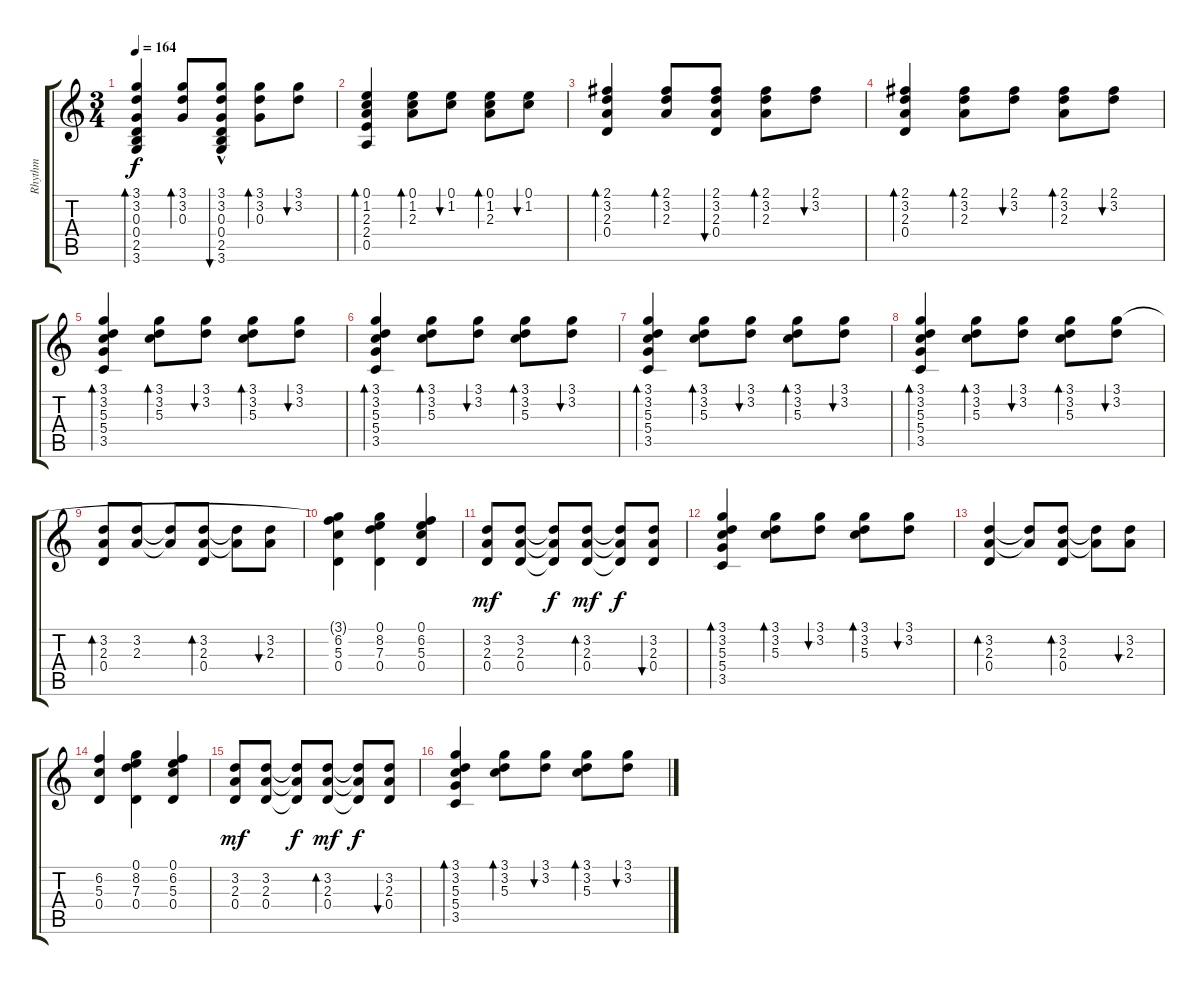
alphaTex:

\track ("Rhythm" "Rhythm") {instrument electricguitarjazz}
\staff {score tabs}
\tuning (E4 B3 G3 D3 A2 E2) {hide}
\ts (3 4)
\tempo 164
\clef g2
\ks c
(3.1 3.2 0.3 0.4 2.5 3.6).4{bd 60 dy f} (3.1 3.2 0.3).8{bd 30} (3.1{hac} 3.2 0.3 0.4 2.5 3.6).8{bu 60} (3.1 3.2 0.3).8{bd 30} (3.1 3.2).8{bu 60} |
(0.1 1.2 2.3 2.4 0.5).4{bd 60} (0.1 1.2 2.3).8{bd 30} (0.1 1.2).8{bu 60} (0.1 1.2 2.3).8{bd 30} (0.1 1.2).8{bu 60} |
(2.1 3.2 2.3 0.4).4{bd 60} (2.1 3.2 2.3).8{bd 30} (2.1 3.2 2.3 0.4).8{bu 60} (2.1 3.2 2.3).8{bd 30} (2.1 3.2).8{bu 60} |
(2.1 3.2 2.3 0.4).4{bd 60} (2.1 3.2 2.3).8{bd 30} (2.1 3.2).8{bu 60} (2.1 3.2 2.3).8{bd 30} (2.1 3.2).8{bu 60} |
(3.1 3.2 5.3 5.4 3.5).4{bd 60} (3.1 3.2 5.3).8{bd 30} (3.1 3.2).8{bu 60} (3.1 3.2 5.3).8{bd 30} (3.1 3.2).8{bu 60} |
(3.1 3.2 5.3 5.4 3.5).4{bd 60} (3.1 3.2 5.3).8{bd 30} (3.1 3.2).8{bu 60} (3.1 3.2 5.3).8{bd 30} (3.1 3.2).8{bu 60} |
(3.1 3.2 5.3 5.4 3.5).4{bd 60} (3.1 3.2 5.3).8{bd 30} (3.1 3.2).8{bu 60} (3.1 3.2 5.3).8{bd 30} (3.1 3.2).8{bu 60} |
(3.1 3.2 5.3 5.4 3.5).4{bd 60} (3.1 3.2 5.3).8{bd 30} (3.1 3.2).8{bu 60} (3.1 3.2 5.3).8{bd 30} (3.1 3.2).8{bu 60} |
(3.2 2.3 0.4).8{bd 60} (3.2 2.3).8 (3.2{t} 2.3{t}).8 (3.2 2.3 0.4).8{bd 60} (3.2{t} 2.3{t}).8 (3.2 2.3).8{bu 60} |
(3.1{t} 6.2 5.3 0.4).4 (0.1 8.2 7.3 0.4).4 (0.1 6.2 5.3 0.4).4 |
(3.2 2.3 0.4).8{dy mf} (3.2 2.3 0.4).8 (3.2{t} 2.3{t} 0.4{t}).8{dy f} (3.2 2.3 0.4).8{bd 60 dy mf} (3.2{t} 2.3{t} 0.4{t}).8{dy f} (3.2 2.3 0.4).8{bu 60} |
(3.1 3.2 5.3 5.4 3.5).4{bd 60} (3.1 3.2 5.3).8{bd 30} (3.1 3.2).8{bu 60} (3.1 3.2 5.3).8{bd 30} (3.1 3.2).8{bu 60} |
(3.2 2.3 0.4).4{bd 60} (3.2{t} 2.3{t}).8 (3.2 2.3 0.4).8{bd 60} (3.2{t} 2.3{t}).8 (3.2 2.3).8{bu 60} |
(6.2 5.3 0.4).4 (0.1 8.2 7.3 0.4).4 (0.1 6.2 5.3 0.4).4 |
(3.2 2.3 0.4).8{dy mf} (3.2 2.3 0.4).8 (3.2{t} 2.3{t} 0.4{t}).8{dy f} (3.2 2.3 0.4).8{bd 60 dy mf} (3.2{t} 2.3{t} 0.4{t}).8{dy f} (3.2 2.3 0.4).8{bu 60} |
(3.1 3.2 5.3 5.4 3.5).4{bd 60} (3.1 3.2 5.3).8{bd 30} (3.1 3.2).8{bu 60} (3.1 3.2 5.3).8{bd 30} (3.1 3.2).8{bu 60}
